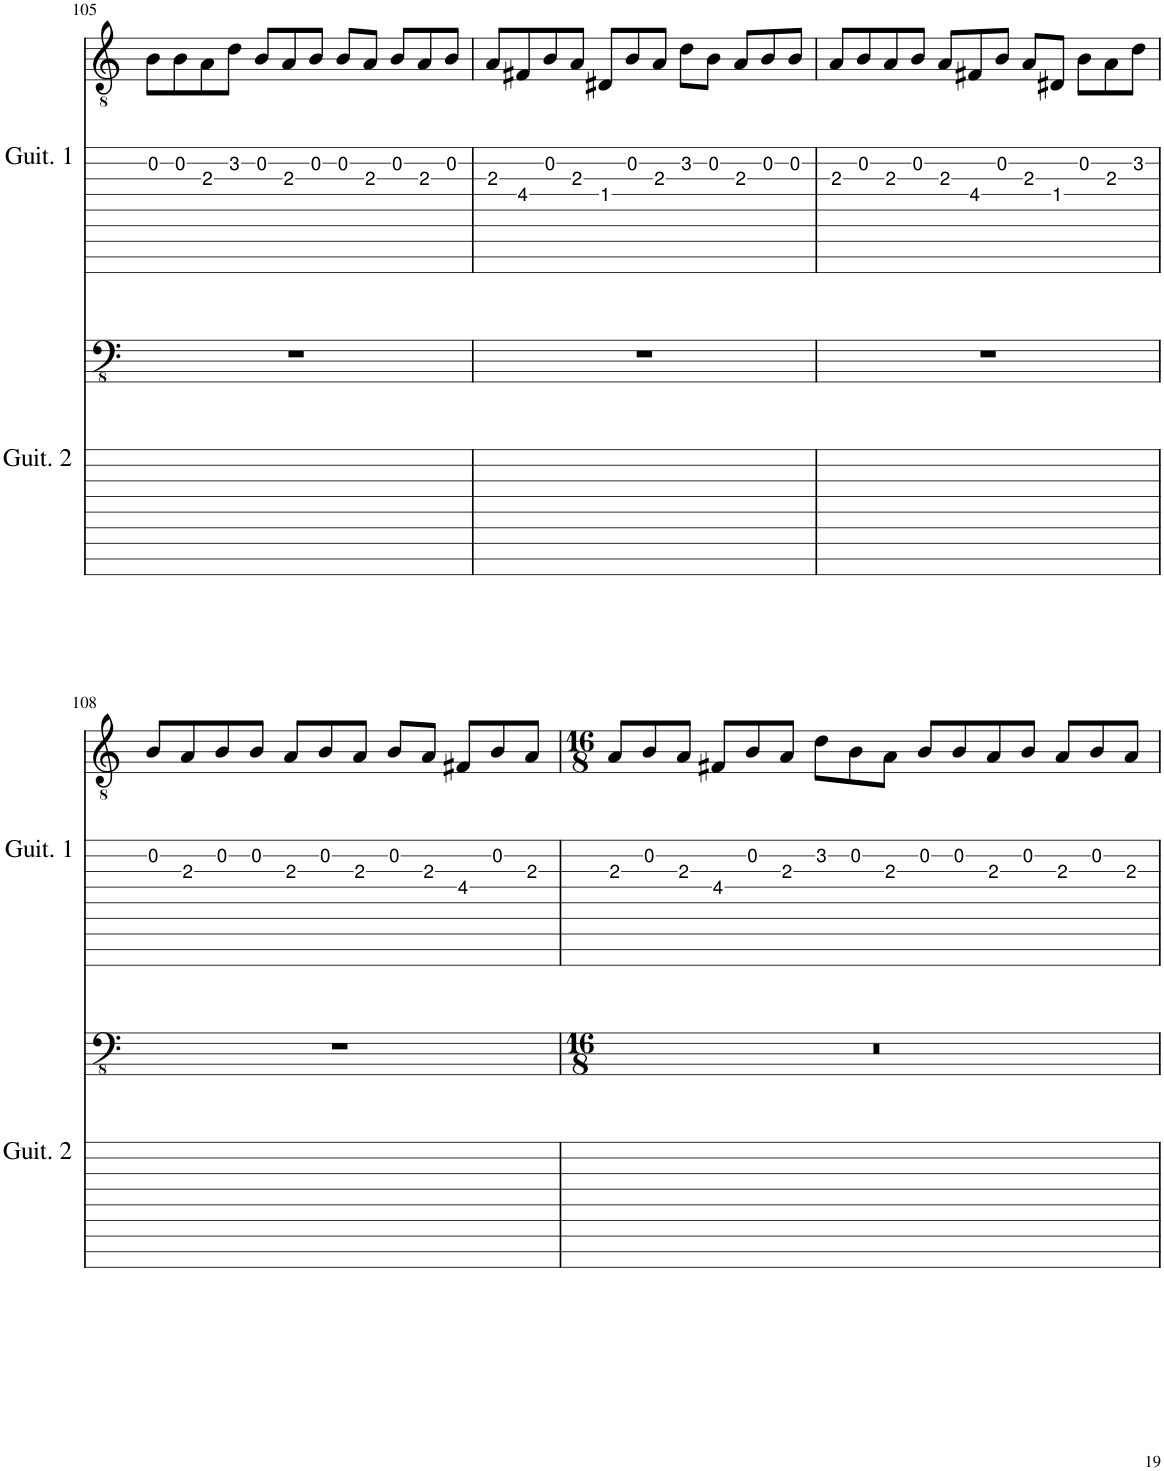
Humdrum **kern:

**kern	**kern	**kern	**kern
*part2	*part2	*part1	*part1
*staff4	*staff3	*staff2	*staff1
*I"Guitar 2	*	*I"Guitar 1	*
*I'Guit. 2	*	*I'Guit. 1	*
!!LO:PB:g=z
*	*clefFv4	*	*clefGv2
*k[]	*k[]	*k[]	*k[]
*M12/8	*M12/8	*M12/8	*M12/8
=105	=105	=105	=105
1.r	1.r	8BL	8B\L
.	.	8B	8B\
.	.	8AJ	8A\
.	.	8dL	8d\J
.	.	8B	8B/L
.	.	8AJ	8A/
.	.	8BL	8B/J
.	.	8B	8B/L
.	.	8AJ	8A/J
.	.	8BL	8B/L
.	.	8A	8A/
.	.	8BJ	8B/J
=106	=106	=106	=106
1.r	1.r	8AL	8A/L
.	.	8F#	8F#X/
.	.	8BJ	8B/
.	.	8AL	8A/J
.	.	8D#	8D#X/L
.	.	8BJ	8B/
.	.	8AL	8A/J
.	.	8d	8d\L
.	.	8BJ	8B\J
.	.	8AL	8A/L
.	.	8B	8B/
.	.	8BJ	8B/J
=107	=107	=107	=107
1.r	1.r	8AL	8A/L
.	.	8B	8B/
.	.	8AJ	8A/
.	.	8BL	8B/J
.	.	8A	8A/L
.	.	8F#J	8F#X/
.	.	8BL	8B/J
.	.	8A	8A/L
.	.	8D#J	8D#X/J
.	.	8BL	8B\L
.	.	8A	8A\
.	.	8dJ	8d\J
!!LO:LB:g=z
=108	=108	=108	=108
1.r	1.r	8BL	8B/L
.	.	8A	8A/
.	.	8BJ	8B/
.	.	8BL	8B/J
.	.	8A	8A/L
.	.	8BJ	8B/
.	.	8AL	8A/J
.	.	8B	8B/L
.	.	8AJ	8A/J
.	.	8F#L	8F#X/L
.	.	8B	8B/
.	.	8AJ	8A/J
=109	=109	=109	=109
*M16/8	*M16/8	*M16/8	*M16/8
0r	0r	8AL	8A/L
.	.	8B	8B/
.	.	8A	8A/J
.	.	8F#X	8F#X/L
.	.	8B	8B/
.	.	8A	8A/J
.	.	8d	8d\L
.	.	8B	8B\
.	.	8A	8A\J
.	.	8B	8B/L
.	.	8B	8B/
.	.	8A	8A/
.	.	8B	8B/J
.	.	8A	8A/L
.	.	8B	8B/
.	.	8AJ	8A/J
=	=	=	=
*-	*-	*-	*-
